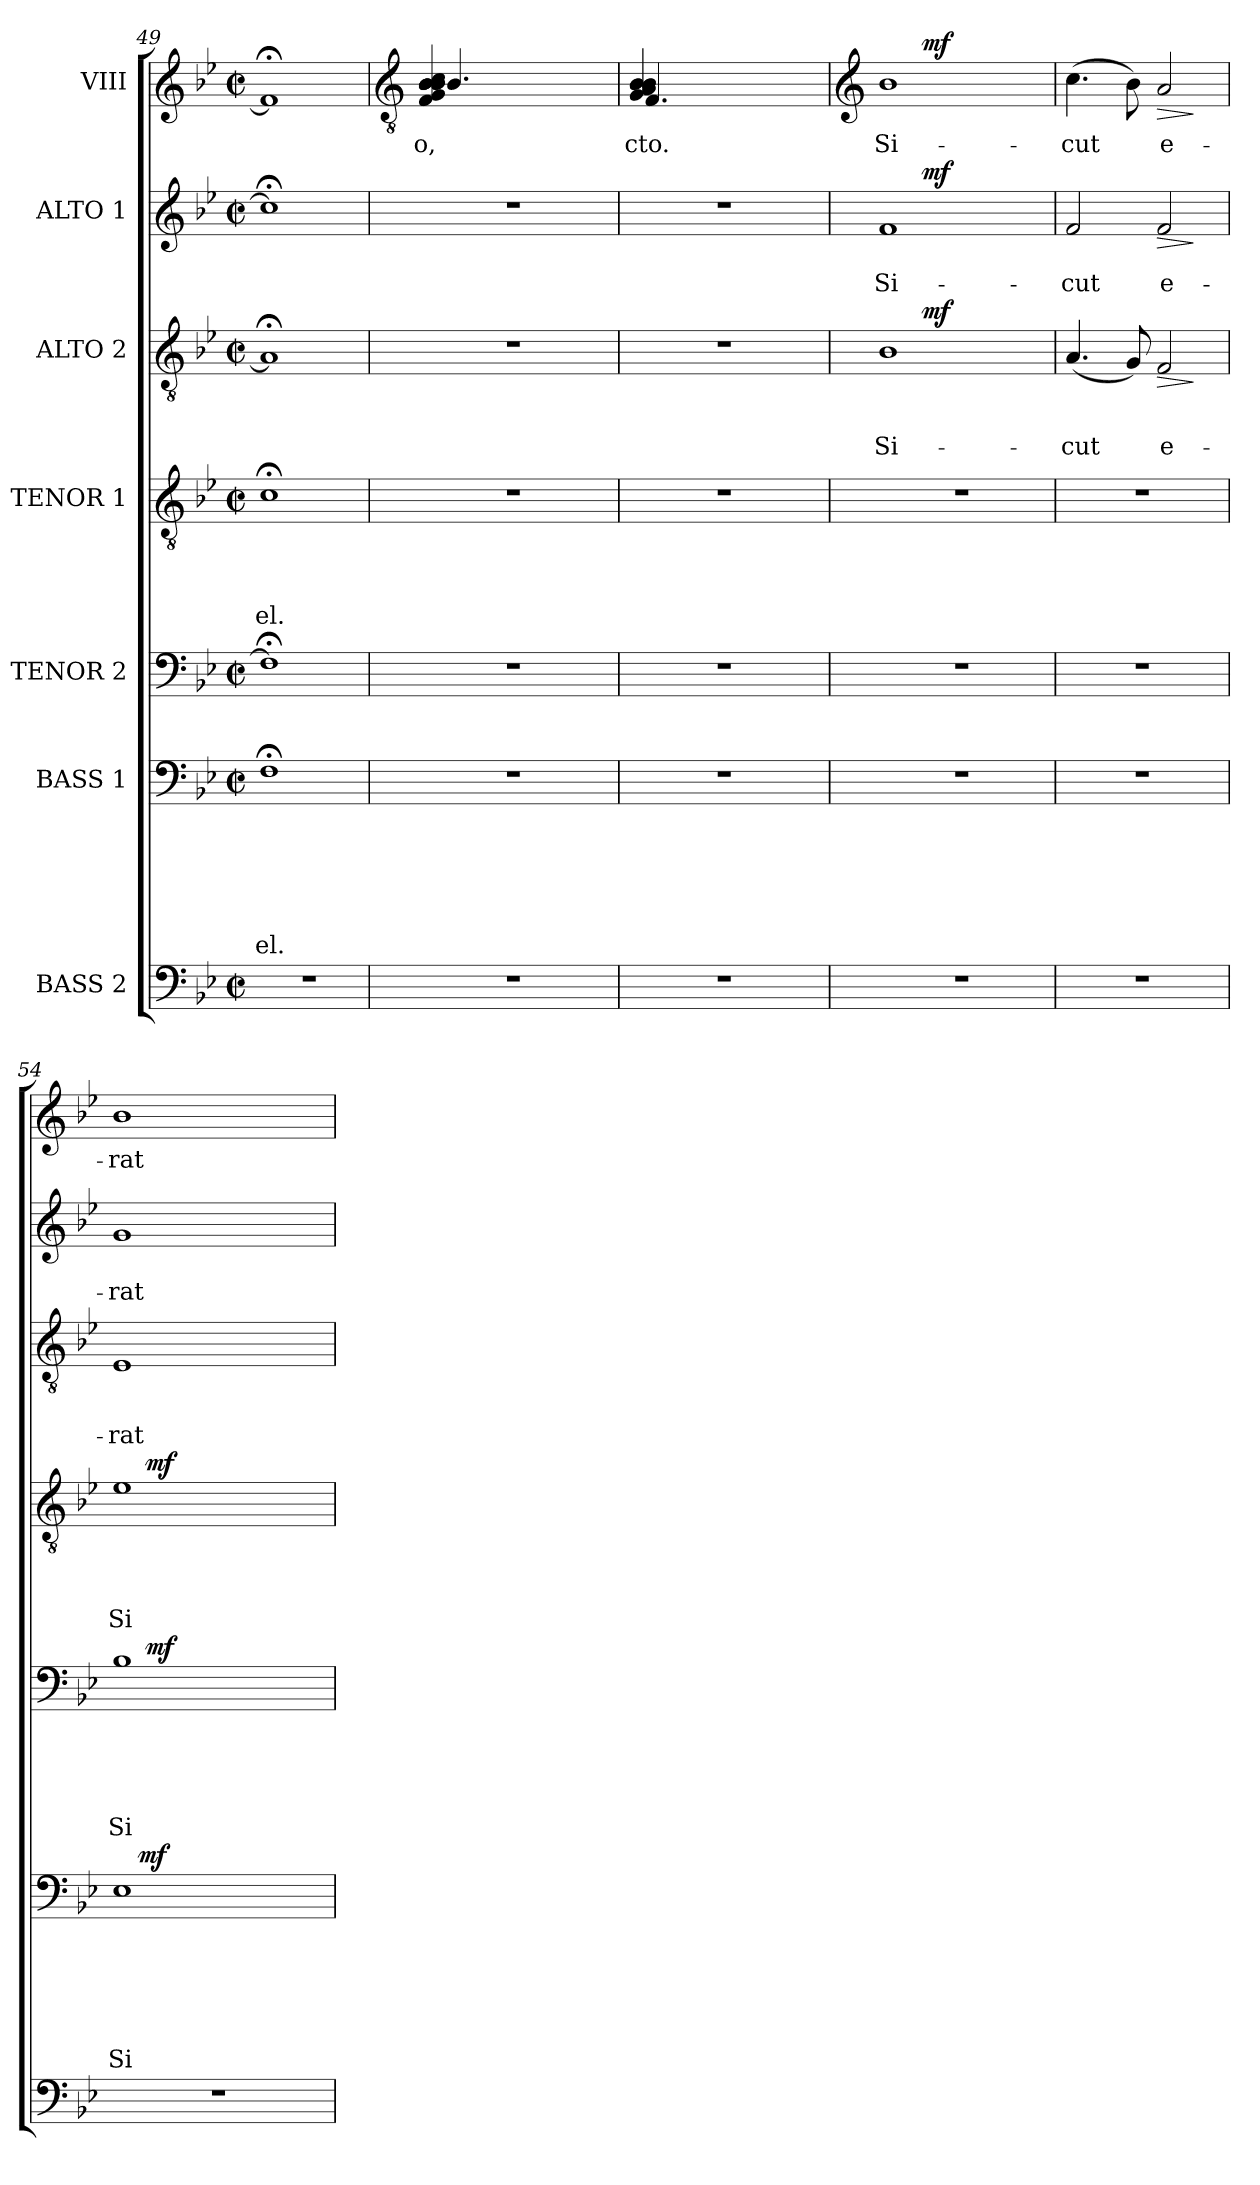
**kern	**kern	**text	**text	**text	**text	**text	**text	**dynam	**kern	**text	**text	**text	**text	**text	**dynam	**kern	**text	**text	**text	**text	**dynam	**kern	**text	**text	**text	**dynam	**kern	**text	**text	**dynam	**kern	**text	**dynam
*part7	*part6	*part6	*part6	*part6	*part6	*part6	*part6	*part6	*part5	*part5	*part5	*part5	*part5	*part5	*part5	*part4	*part4	*part4	*part4	*part4	*part4	*part3	*part3	*part3	*part3	*part3	*part2	*part2	*part2	*part2	*part1	*part1	*part1
*staff7	*staff6	*staff6	*staff6	*staff6	*staff6	*staff6	*staff6	*staff6	*staff5	*staff5	*staff5	*staff5	*staff5	*staff5	*staff5	*staff4	*staff4	*staff4	*staff4	*staff4	*staff4	*staff3	*staff3	*staff3	*staff3	*staff3	*staff2	*staff2	*staff2	*staff2	*staff1	*staff1	*staff1
*I"BASS 2	*I"BASS 1	*	*	*	*	*	*	*	*I"TENOR 2	*	*	*	*	*	*	*I"TENOR 1	*	*	*	*	*	*I"ALTO 2	*	*	*	*	*I"ALTO 1	*	*	*	*I"VIII	*	*
*clefF4	*clefF4	*	*	*	*	*	*	*	*clefF4	*	*	*	*	*	*	*clefGv2	*	*	*	*	*	*clefGv2	*	*	*	*	*clefG2	*	*	*	*clefG2	*	*
*k[b-e-]	*k[b-e-]	*	*	*	*	*	*	*	*k[b-e-]	*	*	*	*	*	*	*k[b-e-]	*	*	*	*	*	*k[b-e-]	*	*	*	*	*k[b-e-]	*	*	*	*k[b-e-]	*	*
*B-:	*B-:	*	*	*	*	*	*	*	*B-:	*	*	*	*	*	*	*B-:	*	*	*	*	*	*B-:	*	*	*	*	*B-:	*	*	*	*B-:	*	*
*M2/2	*M2/2	*	*	*	*	*	*	*	*M2/2	*	*	*	*	*	*	*M2/2	*	*	*	*	*	*M2/2	*	*	*	*	*M2/2	*	*	*	*M2/2	*	*
*met(c|)	*met(c|)	*	*	*	*	*	*	*	*met(c|)	*	*	*	*	*	*	*met(c|)	*	*	*	*	*	*met(c|)	*	*	*	*	*met(c|)	*	*	*	*met(c|)	*	*
=49	=49	=49	=49	=49	=49	=49	=49	=49	=49	=49	=49	=49	=49	=49	=49	=49	=49	=49	=49	=49	=49	=49	=49	=49	=49	=49	=49	=49	=49	=49	=49	=49	=49
!	!	!	!	!	!	!	!LO:LY:b	!	!	!	!	!	!	!	!	!	!	!	!	!LO:LY:b	!	!	!	!	!	!	!	!	!	!	!	!	!
1r	1F;<	.	.	.	.	.	-el.	.	1F;<]	.	.	.	.	.	.	1c;<	.	.	.	-el.	.	1A;]	.	.	.	.	1cc;<]	.	.	.	1f;]	.	.
!!LO:PB:g=z
=50	=50	=50	=50	=50	=50	=50	=50	=50	=50	=50	=50	=50	=50	=50	=50	=50	=50	=50	=50	=50	=50	=50	=50	=50	=50	=50	=50	=50	=50	=50	=50	=50	=50
*	*	*	*	*	*	*	*	*	*	*	*	*	*	*	*	*	*	*	*	*	*	*	*	*	*	*	*	*	*	*	*clefGv2	*	*
!	!	!	!	!	!	!	!	!	!	!	!	!	!	!	!	!	!	!	!	!	!	!	!	!	!	!	!	!	!	!	!	!LO:LY:b	!
*	*	*	*	*	*	*	*	*	*	*	*	*	*	*	*	*	*	*	*	*	*	*	*	*	*	*	*	*	*	*	*^	*	*
!	!	!	!	!	!	!	!	!	!	!	!	!	!	!	!	!	!	!	!	!	!	!	!	!	!	!	!	!	!	!	!	!	!LO:LY:b	!
1r	1r	.	.	.	.	.	.	.	1r	.	.	.	.	.	.	1r	.	.	.	.	.	1r	.	.	.	.	1r	.	.	.	4F/ 4G/ 4B-/ 4B-/ 4B-/ 4B-/ 4B-/ 4c/	4.B-/	-o,	.
.	.	.	.	.	.	.	.	.	.	.	.	.	.	.	.	.	.	.	.	.	.	.	.	.	.	.	.	.	.	.	2ryy	.	.	.
.	.	.	.	.	.	.	.	.	.	.	.	.	.	.	.	.	.	.	.	.	.	.	.	.	.	.	.	.	.	.	.	2ryy	.	.
.	.	.	.	.	.	.	.	.	.	.	.	.	.	.	.	.	.	.	.	.	.	.	.	.	.	.	.	.	.	.	8ryy	.	.	.
.	.	.	.	.	.	.	.	.	.	.	.	.	.	.	.	.	.	.	.	.	.	.	.	.	.	.	.	.	.	.	8ryy	8ryy	.	.
=51	=51	=51	=51	=51	=51	=51	=51	=51	=51	=51	=51	=51	=51	=51	=51	=51	=51	=51	=51	=51	=51	=51	=51	=51	=51	=51	=51	=51	=51	=51	=51	=51	=51	=51
!	!	!	!	!	!	!	!	!	!	!	!	!	!	!	!	!	!	!	!	!	!	!	!	!	!	!	!	!	!	!	!	!	!LO:LY:b	!
!	!	!	!	!	!	!	!	!	!	!	!	!	!	!	!	!	!	!	!	!	!	!	!	!	!	!	!	!	!	!	!	!	!LO:LY:b	!
1r	1r	.	.	.	.	.	.	.	1r	.	.	.	.	.	.	1r	.	.	.	.	.	1r	.	.	.	.	1r	.	.	.	4G/ 4A/ 4B-/ 4B-/ 4B-/ 4B-/	4.F/	-cto.	.
.	.	.	.	.	.	.	.	.	.	.	.	.	.	.	.	.	.	.	.	.	.	.	.	.	.	.	.	.	.	.	2ryy	.	.	.
.	.	.	.	.	.	.	.	.	.	.	.	.	.	.	.	.	.	.	.	.	.	.	.	.	.	.	.	.	.	.	.	2ryy	.	.
.	.	.	.	.	.	.	.	.	.	.	.	.	.	.	.	.	.	.	.	.	.	.	.	.	.	.	.	.	.	.	8ryy	.	.	.
.	.	.	.	.	.	.	.	.	.	.	.	.	.	.	.	.	.	.	.	.	.	.	.	.	.	.	.	.	.	.	8ryy	8ryy	.	.
!!LO:LB:g=z	!!
=52	=52	=52	=52	=52	=52	=52	=52	=52	=52	=52	=52	=52	=52	=52	=52	=52	=52	=52	=52	=52	=52	=52	=52	=52	=52	=52	=52	=52	=52	=52	=52	=52	=52	=52
*	*	*	*	*	*	*	*	*	*	*	*	*	*	*	*	*	*	*	*	*	*	*	*	*	*	*	*	*	*	*	*clefG2	*	*	*
!	!	!	!	!	!	!	!	!	!	!	!	!	!	!	!	!	!	!	!	!	!	!	!	!	!LO:LY:b	!	!	!	!LO:LY:b	!	!	!	!LO:LY:b	!
*	*	*	*	*	*	*	*	*	*	*	*	*	*	*	*	*	*	*	*	*	*	*^	*	*	*	*	*^	*	*	*	*	*	*	*
1r	1r	.	.	.	.	.	.	.	1r	.	.	.	.	.	.	1r	.	.	.	.	.	1B-	8..ryy	.	.	Si-	.	1f	8..ryy	.	Si-	.	1b-	8..ryy	Si-	.
!	!	!	!	!	!	!	!	!	!	!	!	!	!	!	!	!	!	!	!	!	!	!	!	!	!	!	!LO:DY:a	!	!	!	!	!LO:DY:a	!	!	!	!LO:DY:a
.	.	.	.	.	.	.	.	.	.	.	.	.	.	.	.	.	.	.	.	.	.	.	2ryy	.	.	.	mf	.	2ryy	.	.	mf	.	2ryy	.	mf
.	.	.	.	.	.	.	.	.	.	.	.	.	.	.	.	.	.	.	.	.	.	.	4ryy	.	.	.	.	.	4ryy	.	.	.	.	4ryy	.	.
.	.	.	.	.	.	.	.	.	.	.	.	.	.	.	.	.	.	.	.	.	.	.	32ryy	.	.	.	.	.	32ryy	.	.	.	.	32ryy	.	.
=53	=53	=53	=53	=53	=53	=53	=53	=53	=53	=53	=53	=53	=53	=53	=53	=53	=53	=53	=53	=53	=53	=53	=53	=53	=53	=53	=53	=53	=53	=53	=53	=53	=53	=53	=53	=53
!	!	!	!	!	!	!	!	!	!	!	!	!	!	!	!	!	!	!	!	!	!	!	!	!	!	!LO:LY:b	!	!	!	!	!LO:LY:b	!	!	!	!LO:LY:b	!
*	*	*	*	*	*	*	*	*	*	*	*	*	*	*	*	*	*	*	*	*	*	*v	*v	*	*	*	*	*	*	*	*	*	*v	*v	*	*
*	*	*	*	*	*	*	*	*	*	*	*	*	*	*	*	*	*	*	*	*	*	*	*	*	*	*	*v	*v	*	*	*	*	*	*
1r	1r	.	.	.	.	.	.	.	1r	.	.	.	.	.	.	1r	.	.	.	.	.	(<4.A/	.	.	-cut	.	2f/	.	-cut	.	(>4.cc\	-cut	.
.	.	.	.	.	.	.	.	.	.	.	.	.	.	.	.	.	.	.	.	.	.	8G/)	.	.	.	.	.	.	.	.	8b-\)	.	.
!	!	!	!	!	!	!	!	!	!	!	!	!	!	!	!	!	!	!	!	!	!	!	!	!	!LO:LY:b	!LO:HP:b	!	!	!LO:LY:b	!LO:HP:b	!	!LO:LY:b	!LO:HP:b
.	.	.	.	.	.	.	.	.	.	.	.	.	.	.	.	.	.	.	.	.	.	2F/	.	.	e-	>	2f/	.	e-	>	2a/	e-	>
.	.	.	.	.	.	.	.	.	.	.	.	.	.	.	.	.	.	.	.	.	.	.	.	.	.	]	.	.	.	]	.	.	]
=54	=54	=54	=54	=54	=54	=54	=54	=54	=54	=54	=54	=54	=54	=54	=54	=54	=54	=54	=54	=54	=54	=54	=54	=54	=54	=54	=54	=54	=54	=54	=54	=54	=54
!	!	!	!	!	!	!	!LO:LY:b	!	!	!	!	!	!	!LO:LY:b	!	!	!	!	!	!LO:LY:b	!	!	!	!	!LO:LY:b	!	!	!	!LO:LY:b	!	!	!LO:LY:b	!
*	*^	*	*	*	*	*	*	*	*^	*	*	*	*	*	*	*^	*	*	*	*	*	*	*	*	*	*	*	*	*	*	*	*	*
1r	1E-	12ryy	.	.	.	.	.	Si-	.	1B-	16.ryy	.	.	.	.	Si-	.	1e-	16.ryy	.	.	.	Si-	.	1E-	.	.	-rat	.	1g	.	-rat	.	1b-	-rat	.
!	!	!	!	!	!	!	!	!	!LO:DY:a	!	!	!	!	!	!	!	!	!	!	!	!	!	!	!	!	!	!	!	!	!	!	!	!	!	!	!
.	.	3%2ryy	.	.	.	.	.	.	mf	.	.	.	.	.	.	.	.	.	.	.	.	.	.	.	.	.	.	.	.	.	.	.	.	.	.	.
!	!	!	!	!	!	!	!	!	!	!	!	!	!	!	!	!	!LO:DY:a	!	!	!	!	!	!	!LO:DY:a	!	!	!	!	!	!	!	!	!	!	!	!
.	.	.	.	.	.	.	.	.	.	.	2ryy	.	.	.	.	.	mf	.	2ryy	.	.	.	.	mf	.	.	.	.	.	.	.	.	.	.	.	.
.	.	.	.	.	.	.	.	.	.	.	4ryy	.	.	.	.	.	.	.	4ryy	.	.	.	.	.	.	.	.	.	.	.	.	.	.	.	.	.
.	.	6.ryy	.	.	.	.	.	.	.	.	.	.	.	.	.	.	.	.	.	.	.	.	.	.	.	.	.	.	.	.	.	.	.	.	.	.
.	.	.	.	.	.	.	.	.	.	.	8ryy	.	.	.	.	.	.	.	8ryy	.	.	.	.	.	.	.	.	.	.	.	.	.	.	.	.	.
.	.	.	.	.	.	.	.	.	.	.	32ryy	.	.	.	.	.	.	.	32ryy	.	.	.	.	.	.	.	.	.	.	.	.	.	.	.	.	.
*	*v	*v	*	*	*	*	*	*	*	*	*	*	*	*	*	*	*	*v	*v	*	*	*	*	*	*	*	*	*	*	*	*	*	*	*	*	*
*	*	*	*	*	*	*	*	*	*v	*v	*	*	*	*	*	*	*	*	*	*	*	*	*	*	*	*	*	*	*	*	*	*	*	*
=	=	=	=	=	=	=	=	=	=	=	=	=	=	=	=	=	=	=	=	=	=	=	=	=	=	=	=	=	=	=	=	=	=
*-	*-	*-	*-	*-	*-	*-	*-	*-	*-	*-	*-	*-	*-	*-	*-	*-	*-	*-	*-	*-	*-	*-	*-	*-	*-	*-	*-	*-	*-	*-	*-	*-	*-
